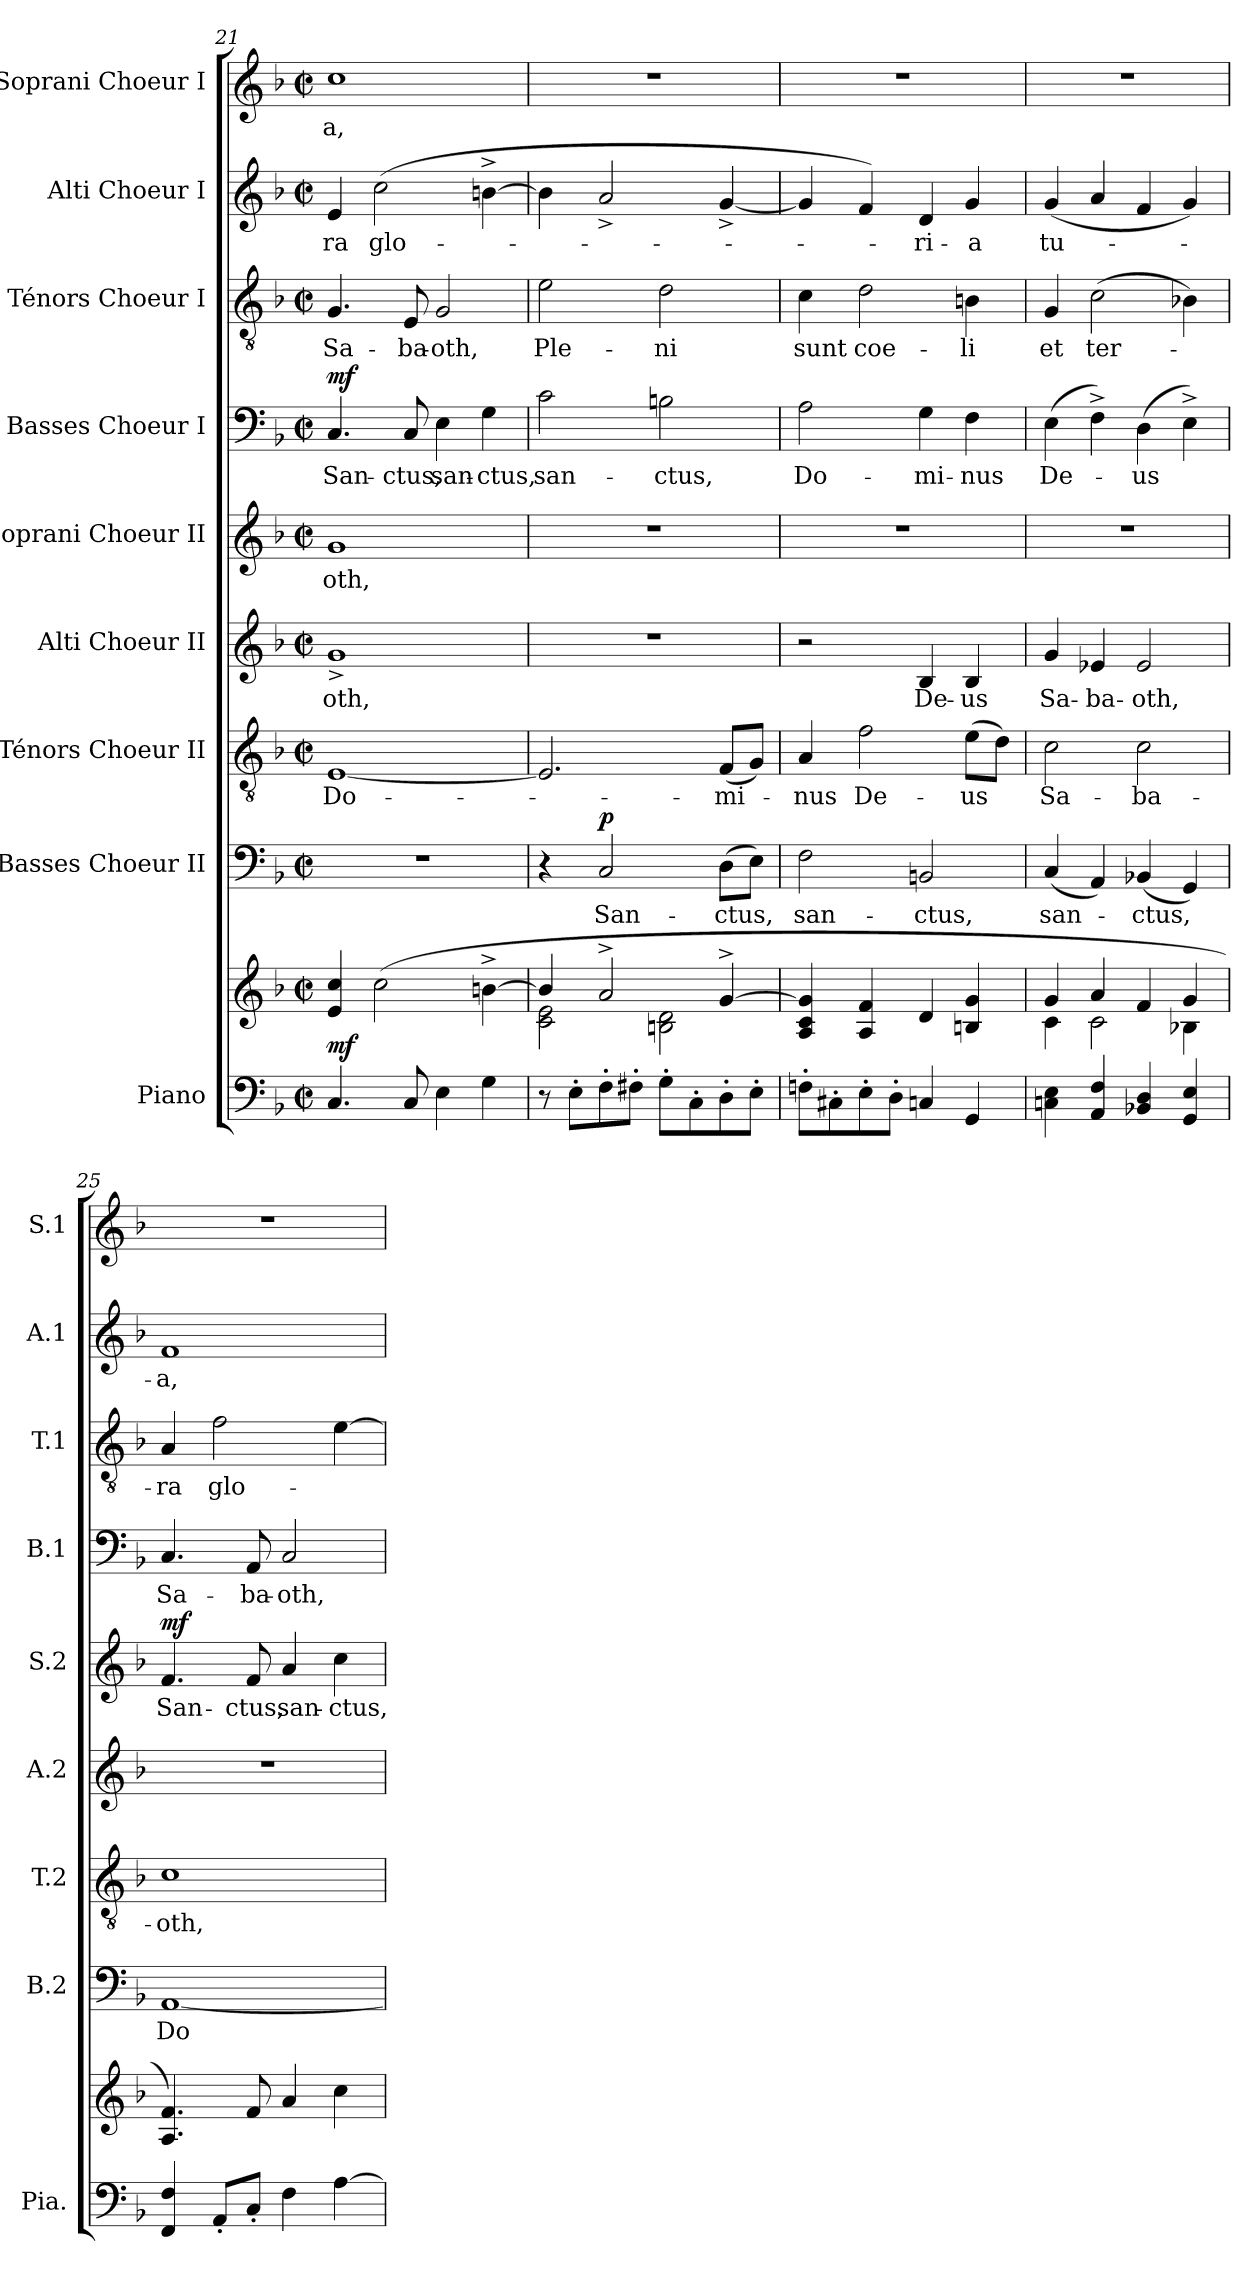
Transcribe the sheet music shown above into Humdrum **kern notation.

**kern	**kern	**dynam	**kern	**text	**dynam	**kern	**text	**kern	**text	**kern	**text	**dynam	**kern	**text	**dynam	**kern	**text	**kern	**text	**kern	**text
*part9	*part9	*part9	*part8	*part8	*part8	*part7	*part7	*part6	*part6	*part5	*part5	*part5	*part4	*part4	*part4	*part3	*part3	*part2	*part2	*part1	*part1
*staff10	*staff9	*staff9/10	*staff8	*staff8	*staff8	*staff7	*staff7	*staff6	*staff6	*staff5	*staff5	*staff5	*staff4	*staff4	*staff4	*staff3	*staff3	*staff2	*staff2	*staff1	*staff1
*I"Piano	*	*	*I"Basses Choeur II	*	*	*I"Ténors Choeur II	*	*I"Alti Choeur II	*	*I"Soprani Choeur II	*	*	*I"Basses Choeur I	*	*	*I"Ténors Choeur I	*	*I"Alti Choeur I	*	*I"Soprani Choeur I	*
*I'Pia.	*	*	*I'B.2	*	*	*I'T.2	*	*I'A.2	*	*I'S.2	*	*	*I'B.1	*	*	*I'T.1	*	*I'A.1	*	*I'S.1	*
*clefF4	*clefG2	*	*clefF4	*	*	*clefGv2	*	*clefG2	*	*clefG2	*	*	*clefF4	*	*	*clefGv2	*	*clefG2	*	*clefG2	*
*	*	*	*	*	*	*	*	*ITrd2c3	*	*	*	*	*	*	*	*	*	*	*	*	*
*k[b-]	*k[b-]	*	*k[b-]	*	*	*k[b-]	*	*k[f#c#]	*	*k[b-]	*	*	*k[b-]	*	*	*k[b-]	*	*k[b-]	*	*k[b-]	*
*M2/2	*M2/2	*	*M2/2	*	*	*M2/2	*	*M2/2	*	*M2/2	*	*	*M2/2	*	*	*M2/2	*	*M2/2	*	*M2/2	*
*met(c|)	*met(c|)	*	*met(c|)	*	*	*met(c|)	*	*met(c|)	*	*met(c|)	*	*	*met(c|)	*	*	*met(c|)	*	*met(c|)	*	*met(c|)	*
=21	=21	=21	=21	=21	=21	=21	=21	=21	=21	=21	=21	=21	=21	=21	=21	=21	=21	=21	=21	=21	=21
!	!	!LO:DY:a=2	!	!	!	!	!	!	!	!	!	!	!	!	!LO:DY:a	!	!	!	!	!	!
4.C/	4e/ 4cc/	mf	1r	.	.	[1E	Do-	1e^i	-oth,	1g	-oth,	.	4.C/	San-	mf	4.G/	Sa-	4ei/	-ra	1cc	-a,
.	(2cc\	.	.	.	.	.	.	.	.	.	.	.	.	.	.	.	.	(2cci\	glo-	.	.
8C/	.	.	.	.	.	.	.	.	.	.	.	.	8C/	-ctus,	.	8E/	-ba-	.	.	.	.
4E\	.	.	.	.	.	.	.	.	.	.	.	.	4E\	san-	.	2G/	-oth,	.	.	.	.
4G\	[4bn^\	.	.	.	.	.	.	.	.	.	.	.	4G\	-ctus,	.	.	.	[4bn^i\	.	.	.
=22	=22	=22	=22	=22	=22	=22	=22	=22	=22	=22	=22	=22	=22	=22	=22	=22	=22	=22	=22	=22	=22
*	*^	*	*	*	*	*	*	*	*	*	*	*	*	*	*	*	*	*	*	*	*
8r	4b/]	2c\ 2e\	.	4r	.	.	2.E/]	.	1r	.	1r	.	.	2c\	san-	.	2e\	Ple-	4bi\]	.	1r	.
8E'\L	.	.	.	.	.	.	.	.	.	.	.	.	.	.	.	.	.	.	.	.	.	.
!	!	!	!	!	!	!LO:DY:a	!	!	!	!	!	!	!	!	!	!	!	!	!	!	!	!
8F'\	2a^/	.	.	2C/	San-	p	.	.	.	.	.	.	.	.	.	.	.	.	2a^i/	.	.	.
8F#X'\J	.	.	.	.	.	.	.	.	.	.	.	.	.	.	.	.	.	.	.	.	.	.
8G'\L	.	2Bn\ 2d\	.	.	.	.	.	.	.	.	.	.	.	2Bn\	-ctus,	.	2d\	-ni	.	.	.	.
8C'\	.	.	.	.	.	.	.	.	.	.	.	.	.	.	.	.	.	.	.	.	.	.
8D'\	[4g^/	.	.	(8D\L	-ctus,	.	(8F/L	-mi-	.	.	.	.	.	.	.	.	.	.	[4g^i/	.	.	.
8E'\J	.	.	.	8E\J)	.	.	8G/J)	.	.	.	.	.	.	.	.	.	.	.	.	.	.	.
*	*v	*v	*	*	*	*	*	*	*	*	*	*	*	*	*	*	*	*	*	*	*	*
=23	=23	=23	=23	=23	=23	=23	=23	=23	=23	=23	=23	=23	=23	=23	=23	=23	=23	=23	=23	=23	=23
8Fn'\L	4A/ 4c/ 4g/]	.	2F\	san-	.	4A/	-nus	2r	.	1r	.	.	2A\	Do-	.	4c\	sunt	4gi/]	.	1r	.
8C#X'\	.	.	.	.	.	.	.	.	.	.	.	.	.	.	.	.	.	.	.	.	.
8E'\	4A/ 4f/	.	.	.	.	2f\	De-	.	.	.	.	.	.	.	.	2d\	coe-	4fi/)	.	.	.
8D'\J	.	.	.	.	.	.	.	.	.	.	.	.	.	.	.	.	.	.	.	.	.
4Cn/	4d/	.	2BBn/	-ctus,	.	.	.	4Gi/	De-	.	.	.	4G\	-mi-	.	.	.	4di/	-ri-	.	.
4GG/	4Bn/ 4g/	.	.	.	.	(8e\L	-us	4Gi/	-us	.	.	.	4F\	-nus	.	4Bn\	-li	4gi/	-a	.	.
.	.	.	.	.	.	8d\J)	.	.	.	.	.	.	.	.	.	.	.	.	.	.	.
!!LO:PB:g=z
=24	=24	=24	=24	=24	=24	=24	=24	=24	=24	=24	=24	=24	=24	=24	=24	=24	=24	=24	=24	=24	=24
*	*^	*	*	*	*	*	*	*	*	*	*	*	*	*	*	*	*	*	*	*	*
4Cn\ 4E\	4g/	4c\	.	(4C/	san-	.	2c\	Sa-	4ei/	Sa-	1r	.	.	(4E\	De-	.	4G/	et	(>4gi/	tu-	1r	.
4AA/ 4F/	4a/	2c\	.	4AA/)	.	.	.	.	4cni/	-ba-	.	.	.	4F^\)	.	.	(2c\	ter-	4ai/	.	.	.
4BB-X/ 4D/	4f/	.	.	(4BB-X/	-ctus,	.	2c\	-ba-	2ci/	-oth,	.	.	.	(4D\	-us	.	.	.	4fi/	.	.	.
4GG/ 4E/	4g/	4B-X\	.	4GG/)	.	.	.	.	.	.	.	.	.	4E^\)	.	.	4B-X\)	.	4gi/)	.	.	.
=25	=25	=25	=25	=25	=25	=25	=25	=25	=25	=25	=25	=25	=25	=25	=25	=25	=25	=25	=25	=25	=25	=25
!	!	!	!	!	!	!	!	!	!	!	!	!	!LO:DY:a	!	!	!	!	!	!	!	!	!
*	*v	*v	*	*	*	*	*	*	*	*	*	*	*	*	*	*	*	*	*	*	*	*
4FF/ 4F/	4.A/ 4.f/)	.	[1AA	Do-	.	1c	-oth,	1r	.	4.f/	San-	mf	4.C/	Sa-	.	4A/	-ra	1fi	-a,	1r	.
8AA'/L	.	.	.	.	.	.	.	.	.	.	.	.	.	.	.	2f\	glo-	.	.	.	.
8C'/J	8f/	.	.	.	.	.	.	.	.	8f/	-ctus,	.	8AA/	-ba-	.	.	.	.	.	.	.
4F\	4a/	.	.	.	.	.	.	.	.	4a/	san-	.	2C/	-oth,	.	.	.	.	.	.	.
[4A\	4cc\	.	.	.	.	.	.	.	.	4cc\	-ctus,	.	.	.	.	[4e\	.	.	.	.	.
=	=	=	=	=	=	=	=	=	=	=	=	=	=	=	=	=	=	=	=	=	=
*-	*-	*-	*-	*-	*-	*-	*-	*-	*-	*-	*-	*-	*-	*-	*-	*-	*-	*-	*-	*-	*-
